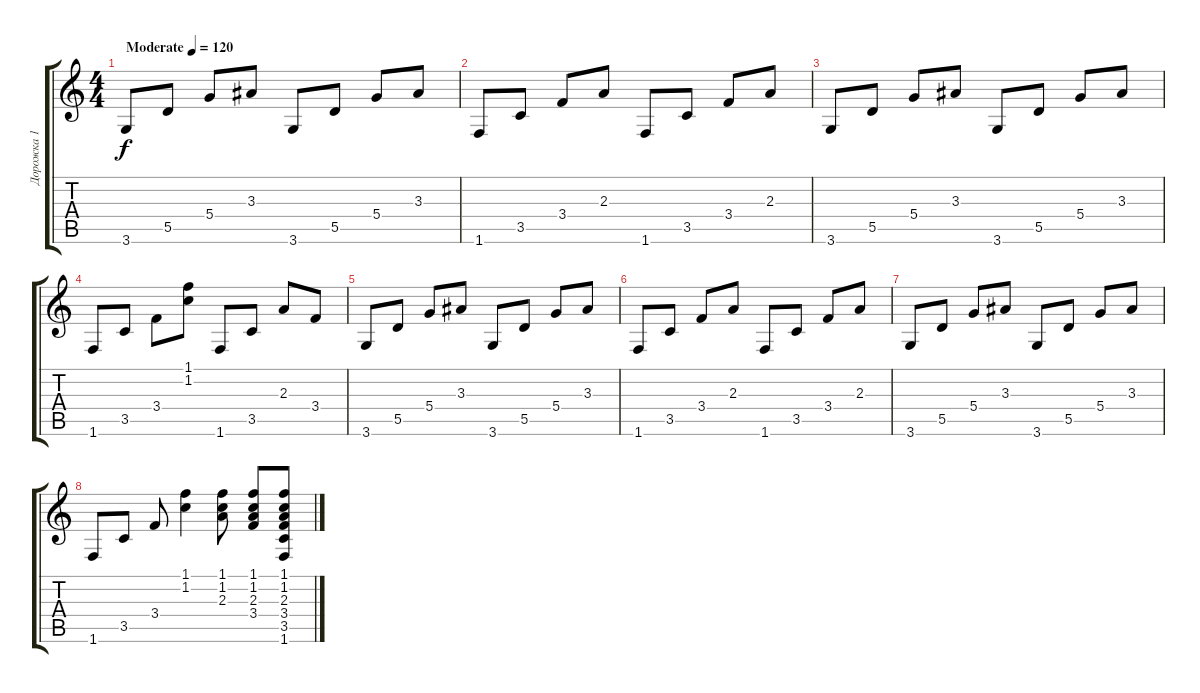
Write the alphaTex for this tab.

\track ("Дорожка 1" "Дорожка 1") {instrument electricguitarclean}
\staff {score tabs}
\tuning (E4 B3 G3 D3 A2 E2) {hide}
\ts (4 4)
\tempo (120 "Moderate")
\clef g2
\ks c
3.6.8{dy f instrument electricguitarclean} 5.5.8 5.4.8 3.3.8 3.6.8 5.5.8 5.4.8 3.3.8 |
1.6.8 3.5.8 3.4.8 2.3.8 1.6.8 3.5.8 3.4.8 2.3.8 |
3.6.8 5.5.8 5.4.8 3.3.8 3.6.8 5.5.8 5.4.8 3.3.8 |
1.6.8 3.5.8 3.4.8 (1.1 1.2).8 1.6.8 3.5.8 2.3.8 3.4.8 |
3.6.8 5.5.8 5.4.8 3.3.8 3.6.8 5.5.8 5.4.8 3.3.8 |
1.6.8 3.5.8 3.4.8 2.3.8 1.6.8 3.5.8 3.4.8 2.3.8 |
3.6.8 5.5.8 5.4.8 3.3.8 3.6.8 5.5.8 5.4.8 3.3.8 |
1.6.8 3.5.8 3.4.8 (1.1 1.2).4 (1.1 1.2 2.3).8 (1.1 1.2 2.3 3.4).8 (1.1 1.2 2.3 3.4 3.5 1.6).8
